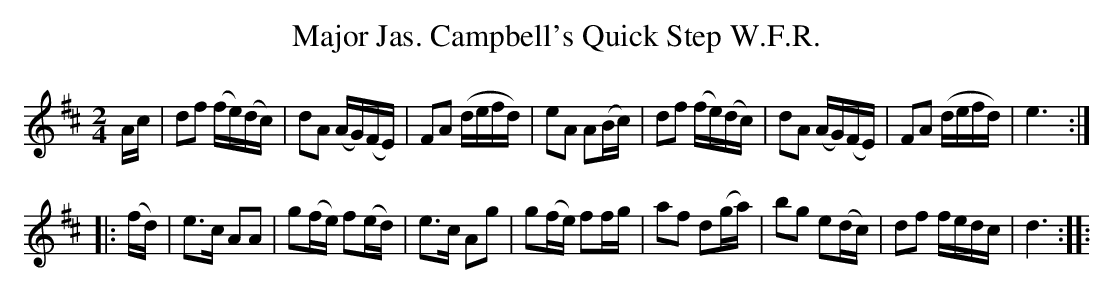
X:1
T:Major Jas. Campbell's Quick Step W.F.R.
M:2/4
L:1/16
K:D
 Ac |d2f2 (fe)(dc)|d2A2  (AG)(FE)|F2A2 (defd)|e2A2   A2(Bc)|\
     d2f2 (fe)(dc)|d2A2  (AG)(FE)|F2A2 (defd)|e6          ::
(fd)|e3c   A2A2   |g2(fe) f2(ed) |e3c   A2g2 |g2(fe) f2fg  |\
     a2f2  d2(ga) |b2g2   e2(dc) |d2f2  fedc |d6          ::
